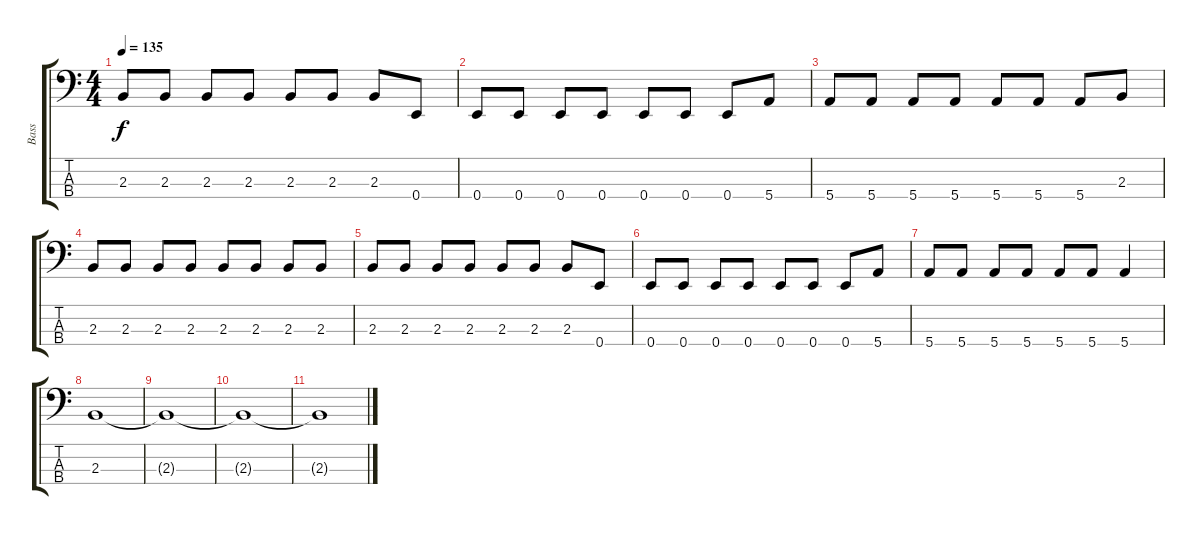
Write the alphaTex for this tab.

\track ("Bass" "Bass") {instrument electricbassfinger}
\staff {score tabs}
\tuning (G2 D2 A1 E1) {hide}
\ts (4 4)
\tempo 135
\clef f4
\ks c
2.3.8{dy f} 2.3.8 2.3.8 2.3.8 2.3.8 2.3.8 2.3.8 0.4.8 |
0.4.8 0.4.8 0.4.8 0.4.8 0.4.8 0.4.8 0.4.8 5.4.8 |
5.4.8 5.4.8 5.4.8 5.4.8 5.4.8 5.4.8 5.4.8 2.3.8 |
2.3.8 2.3.8 2.3.8 2.3.8 2.3.8 2.3.8 2.3.8 2.3.8 |
2.3.8 2.3.8 2.3.8 2.3.8 2.3.8 2.3.8 2.3.8 0.4.8 |
0.4.8 0.4.8 0.4.8 0.4.8 0.4.8 0.4.8 0.4.8 5.4.8 |
5.4.8 5.4.8 5.4.8 5.4.8 5.4.8 5.4.8 5.4.4 |
2.3.1{volume 0} |
2.3{t}.1 |
2.3{t}.1 |
2.3{t}.1
